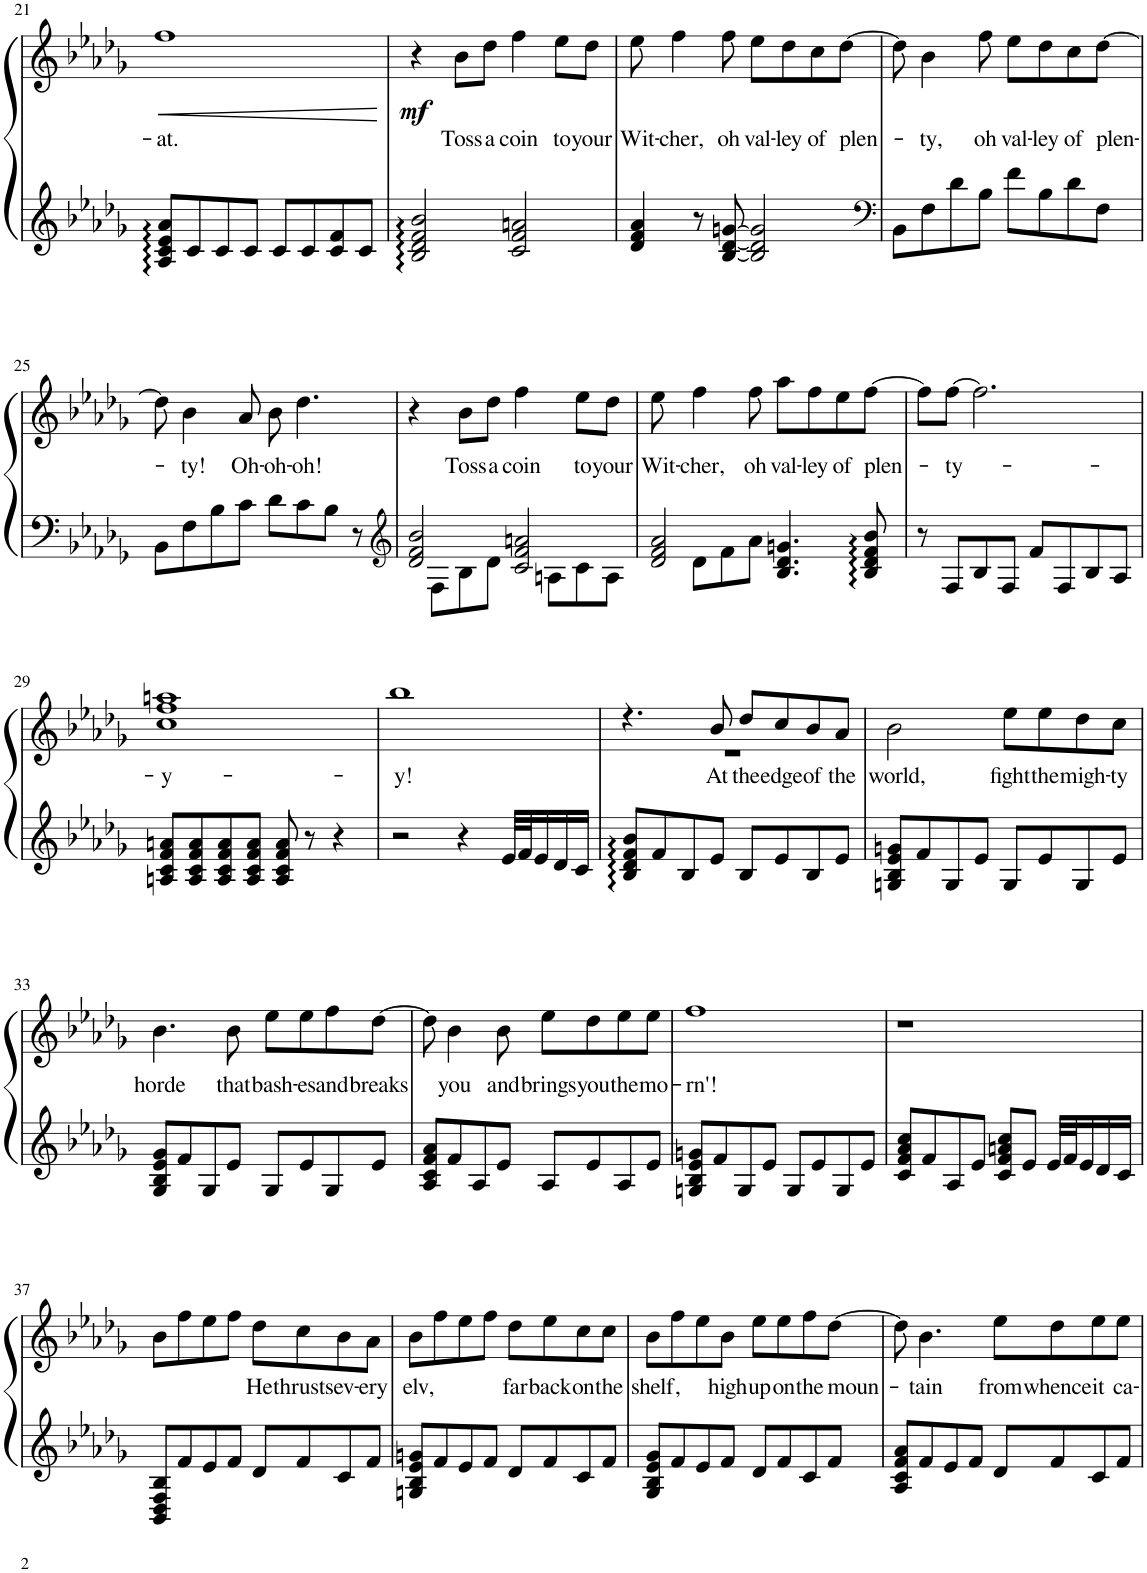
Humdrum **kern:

**kern	**kern	**text	**dynam
*part1	*part1	*part1	*part1
*staff2	*staff1	*staff1	*staff1/2
*I"Klavier	*	*	*
!!LO:PB:g=z
*clefG2	*clefG2	*	*
*k[b-e-a-d-g-]	*k[b-e-a-d-g-]	*	*
*M4/4	*M4/4	*	*
=21	=21	=21	=21
!	!	!LO:LY:b	!LO:HP:b
8A-/ 8c/ 8e-/ 8a-/L	1ff	-at.	<
8c/	.	.	.
8c/	.	.	.
8c/J	.	.	.
8c/L	.	.	.
8c/	.	.	.
8c/ 8f/	.	.	.
8c/J	.	.	.
.	.	.	[
=22	=22	=22	=22
!	!	!	!LO:DY:b
2B-/ 2d-/ 2f/ 2b-/	4r	.	mf
!	!	!LO:LY:b	!
.	8b-\L	Toss	.
!	!	!LO:LY:b	!
.	8dd-\J	a	.
!	!	!LO:LY:b	!
2c/ 2f/ 2an/	4ff\	coin	.
!	!	!LO:LY:b	!
.	8ee-\L	to	.
!	!	!LO:LY:b	!
.	8dd-\J	your	.
=23	=23	=23	=23
!	!	!LO:LY:b	!
4d-/ 4f/ 4a-/	8ee-\	Wit-	.
!	!	!LO:LY:b	!
.	4ff\	-cher,	.
8r	.	.	.
!	!	!LO:LY:b	!
[8B-/ [8d-/ [8gn/	8ff\	oh	.
!	!	!LO:LY:b	!
2B-/] 2d-/] 2g/]	8ee-\L	val-	.
!	!	!LO:LY:b	!
.	8dd-\	-ley	.
!	!	!LO:LY:b	!
.	8cc\	of	.
!	!	!LO:LY:b	!
.	[8dd-\J	plen-	.
=24	=24	=24	=24
*clefF4	*	*	*
8BB-\L	8dd-\]	.	.
!	!	!LO:LY:b	!
8F\	4b-\	-ty,	.
8d-\	.	.	.
!	!	!LO:LY:b	!
8B-\J	8ff\	oh	.
!	!	!LO:LY:b	!
8f\L	8ee-\L	val-	.
!	!	!LO:LY:b	!
8B-\	8dd-\	-ley	.
!	!	!LO:LY:b	!
8d-\	8cc\	of	.
!	!	!LO:LY:b	!
8F\J	[8dd-\J	plen-	.
!!LO:LB:g=z
=25	=25	=25	=25
8BB-\L	8dd-\]	.	.
!	!	!LO:LY:b	!
8F\	4b-\	-ty!	.
8B-\	.	.	.
!	!	!LO:LY:b	!
8c\J	8a-/	Oh-	.
!	!	!LO:LY:b	!
8d-\L	8b-\	-oh-	.
!	!	!LO:LY:b	!
8c\	4.dd-\	-oh!	.
8B-\J	.	.	.
8r	.	.	.
=26	=26	=26	=26
*clefG2	*	*	*
*^	*	*	*
2d-/ 2f/ 2b-/	8ryy	4r	.	.
.	8F\L	.	.	.
!	!	!	!LO:LY:b	!
.	8B-\	8b-\L	Toss	.
!	!	!	!LO:LY:b	!
.	8d-\J	8dd-\J	a	.
!	!	!	!LO:LY:b	!
2c/ 2f/ 2an/	8ryy	4ff\	coin	.
.	8An\L	.	.	.
!	!	!	!LO:LY:b	!
.	8c\	8ee-\L	to	.
!	!	!	!LO:LY:b	!
.	8A\J	8dd-\J	your	.
=27	=27	=27	=27	=27
!	!	!	!LO:LY:b	!
2d-/ 2f/ 2a-/	8ryy	8ee-\	Wit-	.
!	!	!	!LO:LY:b	!
.	8d-\L	4ff\	-cher,	.
.	8f\	.	.	.
!	!	!	!LO:LY:b	!
.	8a-\J	8ff\	oh	.
!	!	!	!LO:LY:b	!
4.B-/ 4.d-/ 4.gn/	2ryy	8aa-\L	val-	.
!	!	!	!LO:LY:b	!
.	.	8ff\	-ley	.
!	!	!	!LO:LY:b	!
.	.	8ee-\	of	.
!	!	!	!LO:LY:b	!
8B-/ 8d-/ 8f/ 8b-/	.	[8ff\J	plen-	.
*v	*v	*	*	*
=28	=28	=28	=28
8r	8ff\L]	.	.
!	!	!LO:LY:b	!
8F/L	[8ff\J	-ty-	.
8B-/	2.ff\]	.	.
8F/J	.	.	.
8f/L	.	.	.
8F/	.	.	.
8B-/	.	.	.
8A-/J	.	.	.
!!LO:LB:g=z
=29	=29	=29	=29
!	!	!LO:LY:b	!
8An/ 8c/ 8f/ 8an/L	1cc 1ff 1aan	-y-	.
8A/ 8c/ 8f/ 8a/	.	.	.
8A/ 8c/ 8f/ 8a/	.	.	.
8A/ 8c/ 8f/ 8a/J	.	.	.
8A/ 8c/ 8f/ 8a/	.	.	.
8r	.	.	.
4r	.	.	.
=30	=30	=30	=30
!	!	!LO:LY:b	!
2r	1bb-	-y!	.
4r	.	.	.
32e-/LLL	.	.	.
32f/J	.	.	.
16e-/	.	.	.
16d-/	.	.	.
16c/JJ	.	.	.
=31	=31	=31	=31
*	*^	*	*
8B-/ 8d-/ 8f/ 8b-/L	4.r	1r	.	.
8f/	.	.	.	.
8B-/	.	.	.	.
!	!	!	!LO:LY:b	!
8e-/J	8b-/	.	At	.
!	!	!	!LO:LY:b	!
8B-/L	8dd-/L	.	the	.
!	!	!	!LO:LY:b	!
8e-/	8cc/	.	edge	.
!	!	!	!LO:LY:b	!
8B-/	8b-/	.	of	.
!	!	!	!LO:LY:b	!
8e-/J	8a-/J	.	the	.
*	*v	*v	*	*
=32	=32	=32	=32
!	!	!LO:LY:b	!
8Gn/ 8B-/ 8e-/ 8gn/L	2b-\	world,	.
8f/	.	.	.
8G/	.	.	.
8e-/J	.	.	.
!	!	!LO:LY:b	!
8G/L	8ee-\L	fight	.
!	!	!LO:LY:b	!
8e-/	8ee-\	the	.
!	!	!LO:LY:b	!
8G/	8dd-\	migh-	.
!	!	!LO:LY:b	!
8e-/J	8cc\J	-ty	.
!!LO:LB:g=z
=33	=33	=33	=33
!	!	!LO:LY:b	!
8G-/ 8B-/ 8e-/ 8g-/L	4.b-\	horde	.
8f/	.	.	.
8G-/	.	.	.
!	!	!LO:LY:b	!
8e-/J	8b-\	that	.
!	!	!LO:LY:b	!
8G-/L	8ee-\L	bash-	.
!	!	!LO:LY:b	!
8e-/	8ee-\	-es	.
!	!	!LO:LY:b	!
8G-/	8ff\	and	.
!	!	!LO:LY:b	!
8e-/J	[8dd-\J	breaks	.
=34	=34	=34	=34
8A-/ 8c/ 8f/ 8a-/L	8dd-\]	.	.
!	!	!LO:LY:b	!
8f/	4b-\	you	.
8A-/	.	.	.
!	!	!LO:LY:b	!
8e-/J	8b-\	and	.
!	!	!LO:LY:b	!
8A-/L	8ee-\L	brings	.
!	!	!LO:LY:b	!
8e-/	8dd-\	you	.
!	!	!LO:LY:b	!
8A-/	8ee-\	the	.
!	!	!LO:LY:b	!
8e-/J	8ee-\J	mo-	.
=35	=35	=35	=35
!	!	!LO:LY:b	!
8Gn/ 8B-/ 8e-/ 8gn/L	1ff	-rn'!	.
8f/	.	.	.
8G/	.	.	.
8e-/J	.	.	.
8G/L	.	.	.
8e-/	.	.	.
8G/	.	.	.
8e-/J	.	.	.
=36	=36	=36	=36
8c/ 8f/ 8a-/ 8cc/L	1r	.	.
8f/	.	.	.
8A-/	.	.	.
8e-/J	.	.	.
8c/ 8f/ 8an/ 8cc/L	.	.	.
8e-/J	.	.	.
32e-/LLL	.	.	.
32f/J	.	.	.
16e-/	.	.	.
16d-/	.	.	.
16c/JJ	.	.	.
!!LO:LB:g=z
=37	=37	=37	=37
8BB-/ 8D-/ 8F/ 8B-/L	8b-\L	.	.
8f/	8ff\	.	.
8e-/	8ee-\	.	.
8f/J	8ff\J	.	.
!	!	!LO:LY:b	!
8d-/L	8dd-\L	He	.
!	!	!LO:LY:b	!
8f/	8cc\	thrusts	.
!	!	!LO:LY:b	!
8c/	8b-\	ev-	.
!	!	!LO:LY:b	!
8f/J	8a-\J	-ery	.
=38	=38	=38	=38
!	!	!LO:LY:b	!
8Gn/ 8B-/ 8e-/ 8gn/L	8b-\L	elv,	.
8f/	8ff\	.	.
8e-/	8ee-\	.	.
8f/J	8ff\J	.	.
!	!	!LO:LY:b	!
8d-/L	8dd-\L	far	.
!	!	!LO:LY:b	!
8f/	8ee-\	back	.
!	!	!LO:LY:b	!
8c/	8cc\	on	.
!	!	!LO:LY:b	!
8f/J	8cc\J	the	.
=39	=39	=39	=39
!	!	!LO:LY:b	!
8G-/ 8B-/ 8e-/ 8g-/L	8b-\L	shelf,	.
8f/	8ff\	.	.
8e-/	8ee-\	.	.
!	!	!LO:LY:b	!
8f/J	8b-\J	high	.
!	!	!LO:LY:b	!
8d-/L	8ee-\L	up	.
!	!	!LO:LY:b	!
8f/	8ee-\	on	.
!	!	!LO:LY:b	!
8c/	8ff\	the	.
!	!	!LO:LY:b	!
8f/J	[8dd-\J	moun-	.
=40	=40	=40	=40
8A-/ 8c/ 8f/ 8a-/L	8dd-\]	.	.
!	!	!LO:LY:b	!
8f/	4.b-\	-tain	.
8e-/	.	.	.
8f/J	.	.	.
!	!	!LO:LY:b	!
8d-/L	8ee-\L	from	.
!	!	!LO:LY:b	!
8f/	8dd-\	whence	.
!	!	!LO:LY:b	!
8c/	8ee-\	it	.
!	!	!LO:LY:b	!
8f/J	8ee-\J	ca-	.
=	=	=	=
*-	*-	*-	*-
